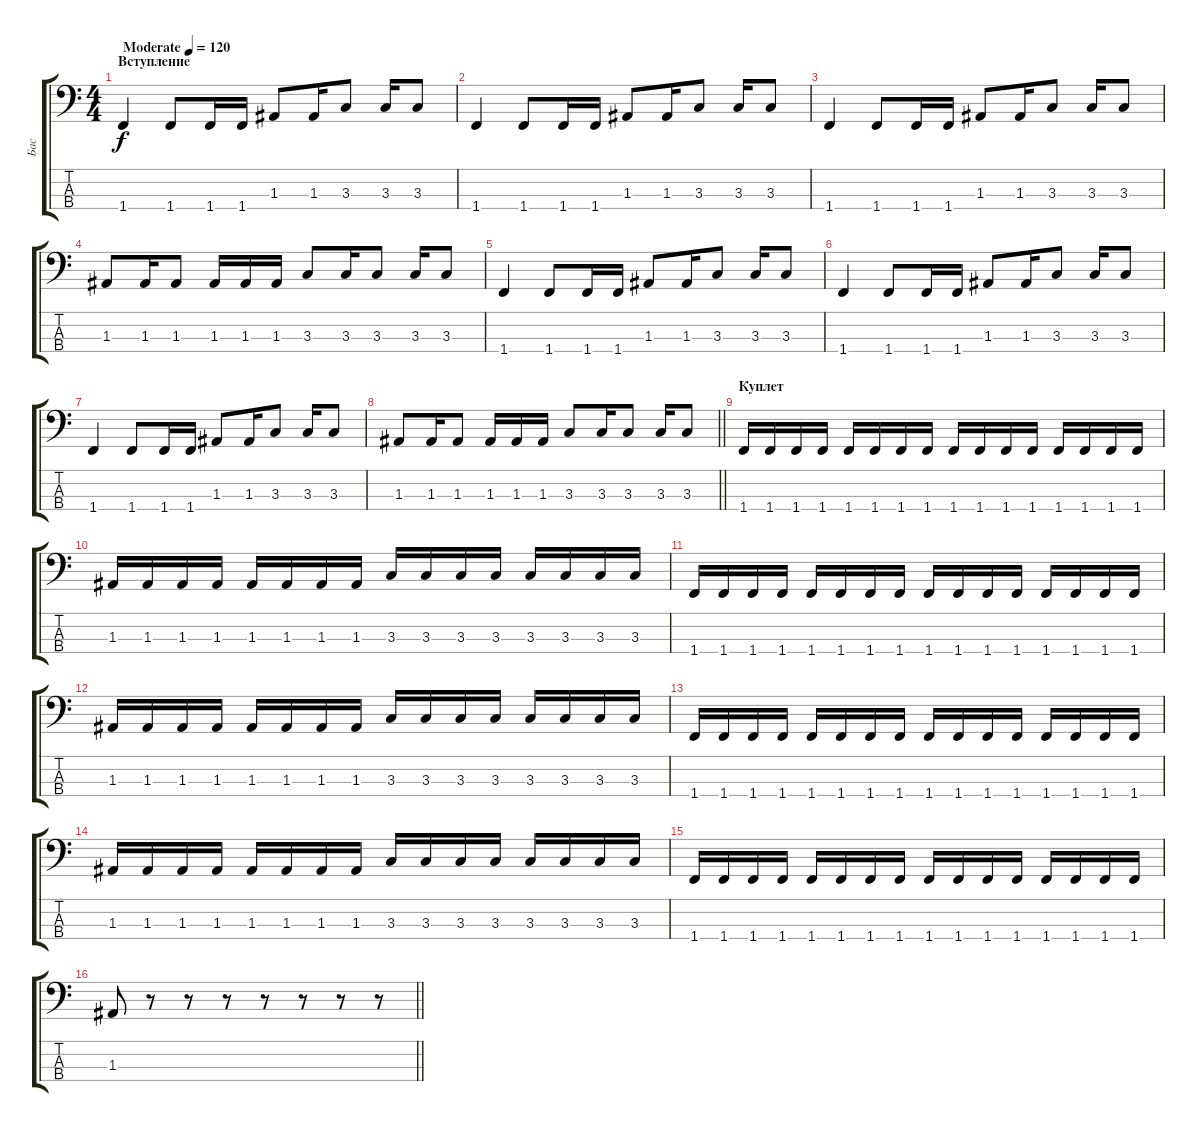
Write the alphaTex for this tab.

\track ("Бас" "Бас") {solo instrument electricbassfinger}
\staff {score tabs}
\tuning (G2 D2 A1 E1) {hide}
\ts (4 4)
\section ("" "Вступление")
\tempo (120 "Moderate")
\clef f4
\ks c
1.4.4{dy f instrument electricbassfinger} 1.4.8 1.4.16 1.4.16 1.3.8 1.3.16 3.3.8 3.3.16 3.3.8 |
1.4.4 1.4.8 1.4.16 1.4.16 1.3.8 1.3.16 3.3.8 3.3.16 3.3.8 |
1.4.4 1.4.8 1.4.16 1.4.16 1.3.8 1.3.16 3.3.8 3.3.16 3.3.8 |
1.3.8 1.3.16 1.3.8 1.3.16 1.3.16 1.3.16 3.3.8 3.3.16 3.3.8 3.3.16 3.3.8 |
1.4.4 1.4.8 1.4.16 1.4.16 1.3.8 1.3.16 3.3.8 3.3.16 3.3.8 |
1.4.4 1.4.8 1.4.16 1.4.16 1.3.8 1.3.16 3.3.8 3.3.16 3.3.8 |
1.4.4 1.4.8 1.4.16 1.4.16 1.3.8 1.3.16 3.3.8 3.3.16 3.3.8 |
\barLineRight lightlight
1.3.8 1.3.16 1.3.8 1.3.16 1.3.16 1.3.16 3.3.8 3.3.16 3.3.8 3.3.16 3.3.8 |
\section ("" "Куплет")
1.4.16 1.4.16 1.4.16 1.4.16 1.4.16 1.4.16 1.4.16 1.4.16 1.4.16 1.4.16 1.4.16 1.4.16 1.4.16 1.4.16 1.4.16 1.4.16 |
1.3.16 1.3.16 1.3.16 1.3.16 1.3.16 1.3.16 1.3.16 1.3.16 3.3.16 3.3.16 3.3.16 3.3.16 3.3.16 3.3.16 3.3.16 3.3.16 |
1.4.16 1.4.16 1.4.16 1.4.16 1.4.16 1.4.16 1.4.16 1.4.16 1.4.16 1.4.16 1.4.16 1.4.16 1.4.16 1.4.16 1.4.16 1.4.16 |
1.3.16 1.3.16 1.3.16 1.3.16 1.3.16 1.3.16 1.3.16 1.3.16 3.3.16 3.3.16 3.3.16 3.3.16 3.3.16 3.3.16 3.3.16 3.3.16 |
1.4.16 1.4.16 1.4.16 1.4.16 1.4.16 1.4.16 1.4.16 1.4.16 1.4.16 1.4.16 1.4.16 1.4.16 1.4.16 1.4.16 1.4.16 1.4.16 |
1.3.16 1.3.16 1.3.16 1.3.16 1.3.16 1.3.16 1.3.16 1.3.16 3.3.16 3.3.16 3.3.16 3.3.16 3.3.16 3.3.16 3.3.16 3.3.16 |
1.4.16 1.4.16 1.4.16 1.4.16 1.4.16 1.4.16 1.4.16 1.4.16 1.4.16 1.4.16 1.4.16 1.4.16 1.4.16 1.4.16 1.4.16 1.4.16 |
\barLineRight lightlight
1.3.8 r.8 r.8 r.8 r.8 r.8 r.8 r.8
